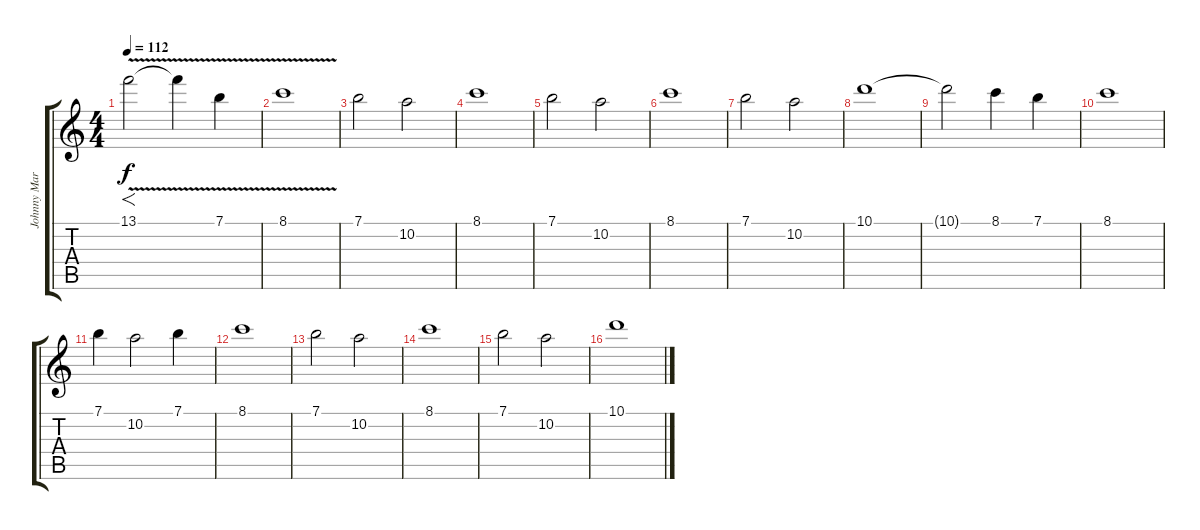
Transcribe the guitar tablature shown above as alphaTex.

\track ("Johnny Marr " "Johnny Mar") {instrument acousticguitarsteel}
\staff {score tabs}
\tuning (E4 B3 G3 D3 A2 E2) {hide}
\ts (4 4)
\tempo 112
\clef g2
\ks c
13.1{v}.2{f dy f} 13.1{v t}.4 7.1{v}.4 |
8.1{v}.1 |
7.1.2 10.2.2 |
8.1.1 |
7.1.2 10.2.2 |
8.1.1 |
7.1.2 10.2.2 |
10.1.1 |
10.1{t}.2 8.1.4 7.1.4 |
8.1.1 |
7.1.4 10.2.2 7.1.4 |
8.1.1{volume 10 balance 8 instrument viola} |
7.1.2{volume 7 balance 8 instrument viola} 10.2.2 |
8.1.1 |
7.1.2 10.2.2 |
10.1.1
